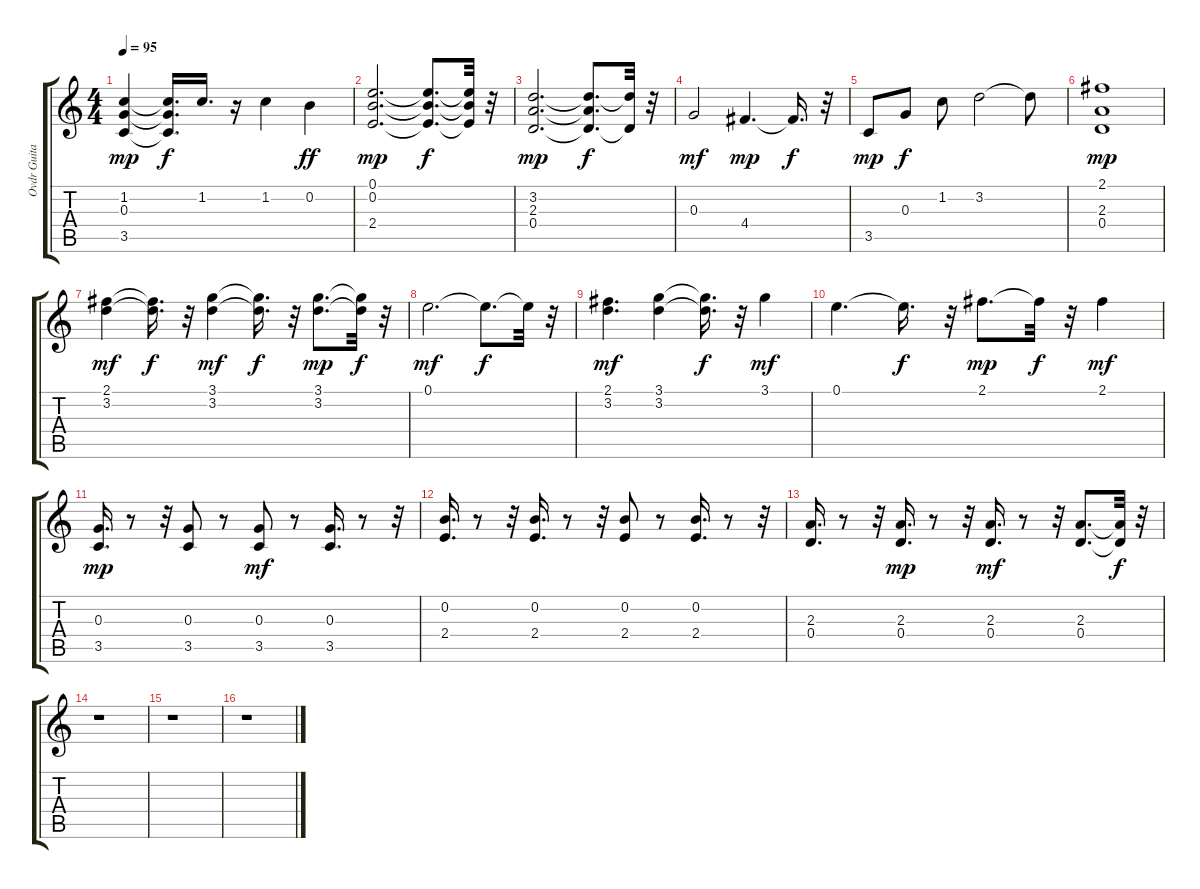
\track ("Ovdr Guitar" "Ovdr Guita") {instrument overdrivenguitar}
\staff {score tabs}
\tuning (E4 B3 G3 D3 A2 E2) {hide}
\ts (4 4)
\tempo 95
\clef g2
\ks c
(1.2 0.3 3.5).4{dy mp} (1.2{t} 0.3{t} 3.5{t}).16{d dy f} 1.2.16{d} r.16 1.2.4 0.2.4{dy ff} |
(0.1 0.2 2.4).2{d dy mp} (0.1{t} 0.2{t} 2.4{t}).8{d dy f} (0.1{t} 0.2{t} 2.4{t}).32 r.32 |
(3.2 2.3 0.4).2{d dy mp} (3.2{t} 2.3{t} 0.4{t}).8{d dy f} (3.2{t} 0.4{t}).32 r.32 |
0.3.2{dy mf} 4.4.4{d dy mp} 4.4{t}.16{d dy f} r.32 |
3.5.8{dy mp} 0.3.8{dy f} 1.2.8 3.2.2 3.2{t}.8 |
(2.1 2.3 0.4).1{dy mp} |
(2.1 3.2).4{dy mf} (2.1{t} 3.2{t}).16{d dy f} r.32 (3.1 3.2).4{dy mf} (3.1{t} 3.2{t}).16{d dy f} r.32 (3.1 3.2).8{d dy mp} (3.1{t} 3.2{t}).32{dy f} r.32 |
0.1.2{d dy mf} 0.1{t}.8{d dy f} 0.1{t}.32 r.32 |
(2.1 3.2).4{d dy mf} (3.1 3.2).4 (3.1{t} 3.2{t}).16{d dy f} r.32 3.1.4{dy mf} |
0.1.4{d} 0.1{t}.16{d dy f} r.32 2.1.8{d dy mp} 2.1{t}.32{dy f} r.32 2.1.4{dy mf} |
(0.3 3.5).16{d dy mp} r.8 r.32 (0.3 3.5).8 r.8 (0.3 3.5).8{dy mf} r.8 (0.3 3.5).16{d} r.8 r.32 |
(0.2 2.4).16{d} r.8 r.32 (0.2 2.4).16{d} r.8 r.32 (0.2 2.4).8 r.8 (0.2 2.4).16{d} r.8 r.32 |
(2.3 0.4).16{d} r.8 r.32 (2.3 0.4).16{d dy mp} r.8 r.32 (2.3 0.4).16{d dy mf} r.8 r.32 (2.3 0.4).8{d} (2.3{t} 0.4{t}).32{dy f} r.32 |
r.1 |
r.1 |
r.1
